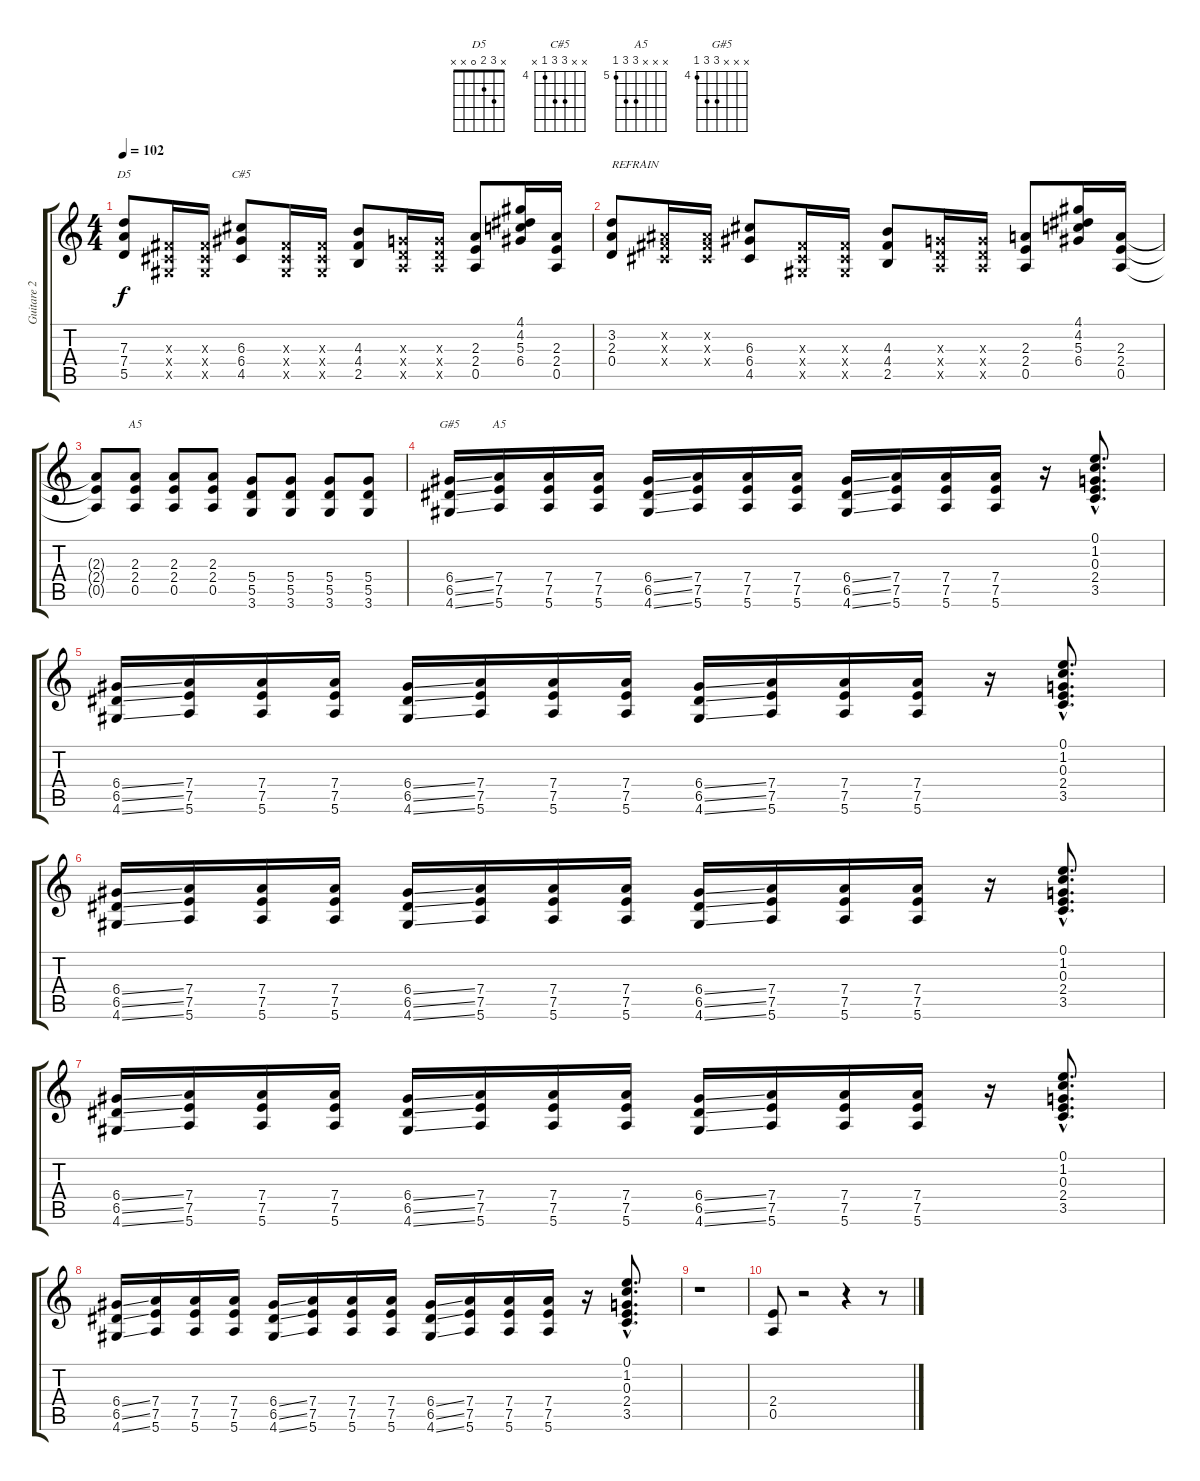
\track ("Guitare 2" "Guitare 2") {instrument overdrivenguitar}
\staff {score tabs}
\tuning (E4 B3 G3 D3 A2 E2) {hide}
\chord ("D5" x 3 2 0 x x)
\chord ("C#5" x x 6 6 4 x) {firstfret 4}
\chord ("A5" x x 2 2 0 x)
\chord ("G#5" x x x 6 6 4) {firstfret 4}
\chord ("A5" x x x 7 7 5) {firstfret 5}
\ts (4 4)
\tempo 102
\clef g2
\ks c
(7.3 7.4 5.5).8{ch "D5" dy f} (-1.3{x} -1.4{x} -1.5{x}).16 (-1.3{x} -1.4{x} -1.5{x}).16 (6.3 6.4 4.5).8{ch "C#5"} (-1.3{x} -1.4{x} -1.5{x}).16 (-1.3{x} -1.4{x} -1.5{x}).16 (4.3 4.4 2.5).8 (0.3{x} 0.4{x} 0.5{x}).16 (0.3{x} 0.4{x} 0.5{x}).16 (2.3 2.4 0.5).8 (4.1 4.2 5.3 6.4).16 (2.3 2.4 0.5).16 |
(3.2 2.3 0.4).8{txt "REFRAIN"} (-1.2{x} -1.3{x} -1.4{x}).16 (-1.2{x} -1.3{x} -1.4{x}).16 (6.3 6.4 4.5).8 (-1.3{x} -1.4{x} -1.5{x}).16 (-1.3{x} -1.4{x} -1.5{x}).16 (4.3 4.4 2.5).8 (0.3{x} 0.4{x} 0.5{x}).16 (0.3{x} 0.4{x} 0.5{x}).16 (2.3 2.4 0.5).8 (4.1 4.2 5.3 6.4).16 (2.3 2.4 0.5).16 |
(2.3{t} 2.4{t} 0.5{t}).8 (2.3 2.4 0.5).8{ch "A5"} (2.3 2.4 0.5).8 (2.3 2.4 0.5).8 (5.4 5.5 3.6).8 (5.4 5.5 3.6).8 (5.4 5.5 3.6).8 (5.4 5.5 3.6).8 |
(6.4{ss} 6.5{ss} 4.6{ss}).16{ch "G#5"} (7.4 7.5 5.6).16{ch "A5"} (7.4 7.5 5.6).16 (7.4 7.5 5.6).16 (6.4{ss} 6.5{ss} 4.6{ss}).16 (7.4 7.5 5.6).16 (7.4 7.5 5.6).16 (7.4 7.5 5.6).16 (6.4{ss} 6.5{ss} 4.6{ss}).16 (7.4 7.5 5.6).16 (7.4 7.5 5.6).16 (7.4 7.5 5.6).16 r.16 (0.1{hac} 1.2{hac} 0.3{hac} 2.4{hac} 3.5{hac}).8{d} |
(6.4{ss} 6.5{ss} 4.6{ss}).16 (7.4 7.5 5.6).16 (7.4 7.5 5.6).16 (7.4 7.5 5.6).16 (6.4{ss} 6.5{ss} 4.6{ss}).16 (7.4 7.5 5.6).16 (7.4 7.5 5.6).16 (7.4 7.5 5.6).16 (6.4{ss} 6.5{ss} 4.6{ss}).16 (7.4 7.5 5.6).16 (7.4 7.5 5.6).16 (7.4 7.5 5.6).16 r.16 (0.1{hac} 1.2{hac} 0.3{hac} 2.4{hac} 3.5{hac}).8{d} |
(6.4{ss} 6.5{ss} 4.6{ss}).16 (7.4 7.5 5.6).16 (7.4 7.5 5.6).16 (7.4 7.5 5.6).16 (6.4{ss} 6.5{ss} 4.6{ss}).16 (7.4 7.5 5.6).16 (7.4 7.5 5.6).16 (7.4 7.5 5.6).16 (6.4{ss} 6.5{ss} 4.6{ss}).16 (7.4 7.5 5.6).16 (7.4 7.5 5.6).16 (7.4 7.5 5.6).16 r.16 (0.1{hac} 1.2{hac} 0.3{hac} 2.4{hac} 3.5{hac}).8{d} |
(6.4{ss} 6.5{ss} 4.6{ss}).16 (7.4 7.5 5.6).16 (7.4 7.5 5.6).16 (7.4 7.5 5.6).16 (6.4{ss} 6.5{ss} 4.6{ss}).16 (7.4 7.5 5.6).16 (7.4 7.5 5.6).16 (7.4 7.5 5.6).16 (6.4{ss} 6.5{ss} 4.6{ss}).16 (7.4 7.5 5.6).16 (7.4 7.5 5.6).16 (7.4 7.5 5.6).16 r.16 (0.1{hac} 1.2{hac} 0.3{hac} 2.4{hac} 3.5{hac}).8{d} |
(6.4{ss} 6.5{ss} 4.6{ss}).16 (7.4 7.5 5.6).16 (7.4 7.5 5.6).16 (7.4 7.5 5.6).16 (6.4{ss} 6.5{ss} 4.6{ss}).16 (7.4 7.5 5.6).16 (7.4 7.5 5.6).16 (7.4 7.5 5.6).16 (6.4{ss} 6.5{ss} 4.6{ss}).16 (7.4 7.5 5.6).16 (7.4 7.5 5.6).16 (7.4 7.5 5.6).16 r.16 (0.1{hac} 1.2{hac} 0.3{hac} 2.4{hac} 3.5{hac}).8{d} |
r.1 |
(2.4 0.5).8 r.2 r.4 r.8
